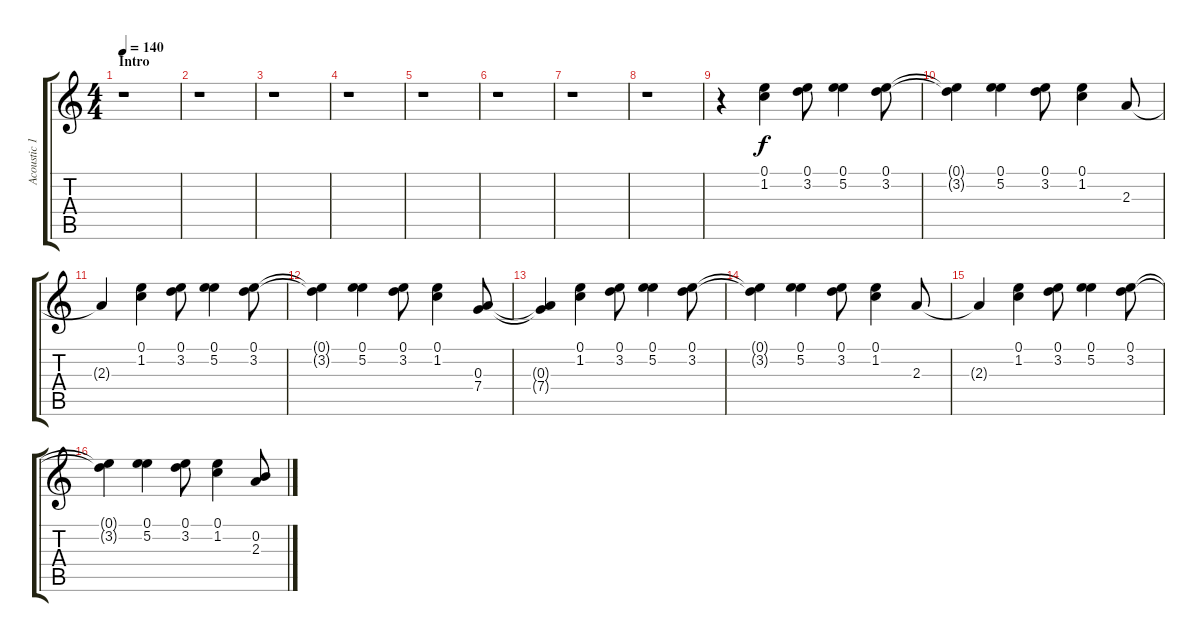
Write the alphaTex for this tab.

\track ("Acoustic 1" "Acoustic 1") {instrument acousticguitarsteel}
\staff {score tabs}
\tuning (E4 B3 G3 D3 A2 E2) {hide}
\ts (4 4)
\section ("" "Intro")
\tempo 140
\clef g2
\ks c
r.1{dy f instrument acousticguitarsteel} |
r.1 |
r.1 |
r.1 |
r.1 |
r.1 |
r.1 |
r.1 |
r.4 (0.1 1.2).4 (0.1 3.2).8 (0.1 5.2).4 (0.1 3.2).8 |
(0.1{t} 3.2{t}).4 (0.1 5.2).4 (0.1 3.2).8 (0.1 1.2).4 2.3.8 |
2.3{t}.4 (0.1 1.2).4 (0.1 3.2).8 (0.1 5.2).4 (0.1 3.2).8 |
(0.1{t} 3.2{t}).4 (0.1 5.2).4 (0.1 3.2).8 (0.1 1.2).4 (0.3 7.4).8 |
(0.3{t} 7.4{t}).4 (0.1 1.2).4 (0.1 3.2).8 (0.1 5.2).4 (0.1 3.2).8 |
(0.1{t} 3.2{t}).4 (0.1 5.2).4 (0.1 3.2).8 (0.1 1.2).4 2.3.8 |
2.3{t}.4 (0.1 1.2).4 (0.1 3.2).8 (0.1 5.2).4 (0.1 3.2).8 |
(0.1{t} 3.2{t}).4 (0.1 5.2).4 (0.1 3.2).8 (0.1 1.2).4 (0.2 2.3).8
